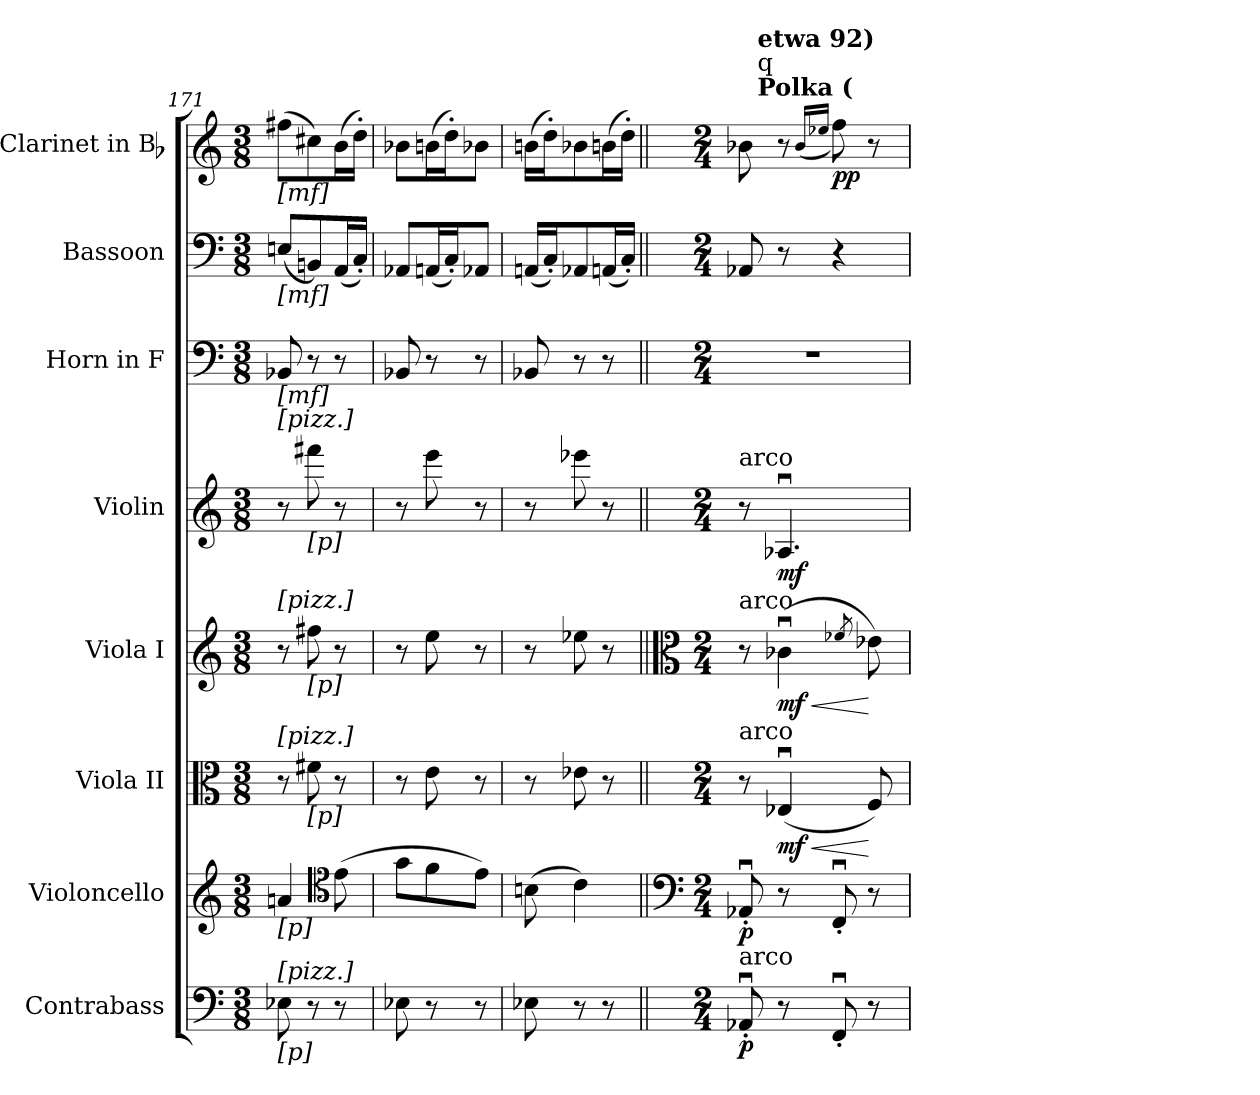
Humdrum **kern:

**kern	**dynam	**kern	**dynam	**kern	**dynam	**kern	**dynam	**kern	**dynam	**kern	**kern	**kern	**dynam
*part8	*part8	*part7	*part7	*part6	*part6	*part5	*part5	*part4	*part4	*part3	*part2	*part1	*part1
*staff8	*staff8	*staff7	*staff7	*staff6	*staff6	*staff5	*staff5	*staff4	*staff4	*staff3	*staff2	*staff1	*staff1
*I"Contrabass	*	*I"Violoncello	*	*I"Viola II	*	*I"Viola I	*	*I"Violin	*	*I"Horn in F	*I"Bassoon	*I"Clarinet in Bb	*
*	*	*I'Vc.	*	*I'Vla.	*	*I'Vla.	*	*I'Vln.	*	*I'Hn.	*	*I'Cl.	*
!!LO:PB:g=z
*clefF4	*	*clefG2	*	*clefC3	*	*clefG2	*	*clefG2	*	*clefF4	*clefF4	*clefG2	*
*ITrd7c12	*	*	*	*	*	*	*	*	*	*ITrd-3c-5	*	*ITrd1c2	*
*k[]	*	*k[]	*	*k[]	*	*k[]	*	*k[]	*	*k[b-]	*k[]	*k[b-e-]	*
*M3/8	*	*M3/8	*	*M3/8	*	*M3/8	*	*M3/8	*	*M3/8	*M3/8	*M3/8	*
*MM92	*	*MM92	*	*MM92	*	*MM92	*	*MM92	*	*MM92	*MM92	*MM92	*
=171	=171	=171	=171	=171	=171	=171	=171	=171	=171	=171	=171	=171	=171
!	!	!	!	!	!	!	!	!	!	!	!	!LO:TX:b:t=[mf]	!
!	!	!	!	!	!	!	!	!	!	!	!LO:TX:b:t=[mf]	!	!
!	!	!	!	!	!	!	!	!	!	!LO:TX:b:t=[mf]	!	!	!
!	!	!	!	!	!	!	!	!LO:TX:a:t=[pizz.]	!	!	!	!	!
!	!	!	!	!	!	!LO:TX:a:t=[pizz.]	!	!	!	!	!	!	!
!	!	!	!	!LO:TX:a:t=[pizz.]	!	!	!	!	!	!	!	!	!
!	!	!LO:TX:b:t=[p]	!	!	!	!	!	!	!	!	!	!	!
!LO:TX:a:t=[pizz.]	!	!	!	!	!	!	!	!	!	!	!	!	!
!LO:TX:b:t=[p]	!	!	!	!	!	!	!	!	!	!	!	!	!
8EE-Xi\	.	(4ani/	.	8r	.	8r	.	8r	.	8E-Xi/	(8Eni/L	(8eeni\L	.
!	!	!	!	!	!	!	!	!LO:TX:b:t=[p]	!	!	!	!	!
!	!	!	!	!	!	!LO:TX:b:t=[p]	!	!	!	!	!	!	!
!	!	!	!	!LO:TX:b:t=[p]	!	!	!	!	!	!	!	!	!
8r	.	.	.	8f#Xi\	.	8ff#Xi\	.	8fff#Xi\	.	8r	8BBni/)	8bni\)	.
*	*	*clefC4	*	*	*	*	*	*	*	*	*	*	*
8r	.	(8ei\	.	8r	.	8r	.	8r	.	8r	(16AAi/L	(16ai\L	.
.	.	.	.	.	.	.	.	.	.	.	16C'i/JJ)	16cc'i\JJ)	.
=172	=172	=172	=172	=172	=172	=172	=172	=172	=172	=172	=172	=172	=172
8EE-Xi\	.	8gi\L	.	8r	.	8r	.	8r	.	8E-Xi/	8AA-Xi/L	8a-Xi\L	.
8r	.	8fi\	.	8ei\	.	8eei\	.	8eeei\	.	8r	(16AAni/L	(16ani\L	.
.	.	.	.	.	.	.	.	.	.	.	16C'i/J)	16cc'i\J)	.
8r	.	8ei\J)	.	8r	.	8r	.	8r	.	8r	8AA-Xi/J	8a-Xi\J	.
=173	=173	=173	=173	=173	=173	=173	=173	=173	=173	=173	=173	=173	=173
8EE-Xi\	.	(8Bni\	.	8r	.	8r	.	8r	.	8E-Xi/	(16AAni/LL	(16ani\LL	.
.	.	.	.	.	.	.	.	.	.	.	16C'i/J)	16cc'i\J)	.
8r	.	4ci\)	.	8e-Xi\	.	8ee-Xi\	.	8eee-Xi\	.	8r	8AA-Xi/	8a-Xi\	.
8r	.	.	.	8r	.	8r	.	8r	.	8r	(16AAni/L	(16ani\L	.
.	.	.	.	.	.	.	.	.	.	.	16C'i/JJ)	16cc'i\JJ)	.
=174||	=174||	=174||	=174||	=174||	=174||	=174||	=174||	=174||	=174||	=174||	=174||	=174||	=174||
*	*	*clefF4	*	*	*	*clefC3	*	*	*	*	*	*	*
*M2/4	*	*M2/4	*	*M2/4	*	*M2/4	*	*M2/4	*	*M2/4	*M2/4	*M2/4	*
!	!	!	!	!	!	!	!	!LO:TX:a:t=arco	!	!	!	!	!
!	!	!	!	!	!	!LO:TX:a:t=arco	!	!	!	!	!	!	!
!	!	!	!	!LO:TX:a:t=arco	!	!	!	!	!	!	!	!	!
!LO:TX:a:t=arco	!	!	!	!	!	!	!	!	!	!	!	!	!
!	!	!	!	!	!	!	!	!	!	!LO:N:vis=1	!	!	!
*	*	*	*	*	*	*	*	*	*	*	*	*^	*
8AAA-Xu'i/	p	8AA-Xu'i/	p	8r	.	8r	.	8r	.	2r	8AA-Xi/	8a-Xi\	32ryy	.
.	.	.	.	.	.	.	.	.	.	.	.	.	128...ryy	.
!	!	!	!	!	!	!	!	!	!	!	!	!	!LO:TX:a:B:t=Polka (	!
!	!	!	!	!	!	!	!	!	!	!	!	!	!LO:TX:t=q	!
!	!	!	!	!	!	!	!	!	!	!	!	!	!LO:TX:B:t=etwa 92)	!
.	.	.	.	.	.	.	.	.	.	.	.	.	4ryy	.
!	!	!	!	!	!LO:HP:b	!	!LO:HP:b	!	!	!	!	!	!	!
8r	.	8r	.	(4E-Xui/	< mf	(4c-Xui\	< mf	4.A-Xui/	mf	.	8r	8r	.	.
.	.	.	.	.	.	.	.	.	.	.	.	(16qa-i/LL	.	.
.	.	.	.	.	.	.	.	.	.	.	.	16qdd-Xi/JJ	.	.
8FFFu'i/	.	8FFu'i/	.	.	.	.	.	.	.	.	4r	8ee-i\)	.	pp
.	.	.	.	.	.	.	.	.	.	.	.	.	8ryy	.
.	.	.	.	.	.	8qf-Xi/	.	.	.	.	.	.	.	.
8r	.	8r	.	8Fi/)	[	8e-Xi\)	[	.	.	.	.	8r	.	.
.	.	.	.	.	.	.	.	.	.	.	.	.	16ryy	.
.	.	.	.	.	.	.	.	.	.	.	.	.	64ryy	.
.	.	.	.	.	.	.	.	.	.	.	.	.	1024ryy	.
*	*	*	*	*	*	*	*	*	*	*	*	*v	*v	*
=	=	=	=	=	=	=	=	=	=	=	=	=	=
*-	*-	*-	*-	*-	*-	*-	*-	*-	*-	*-	*-	*-	*-
